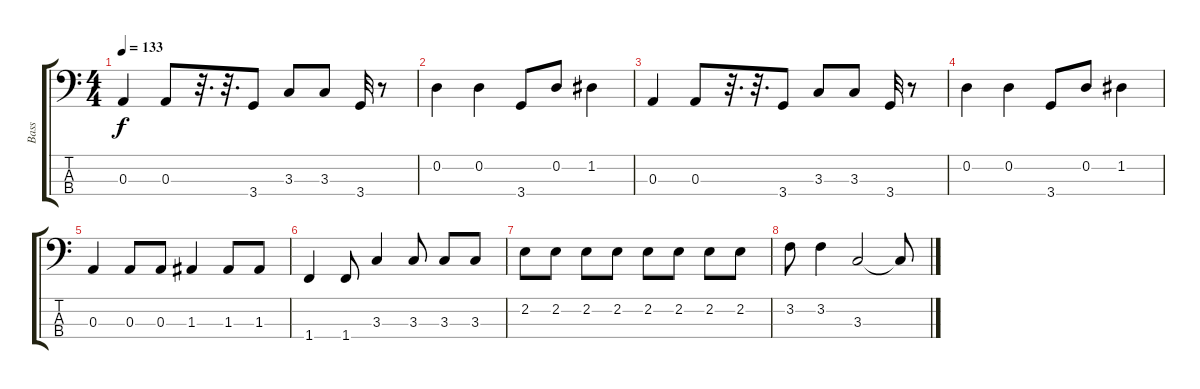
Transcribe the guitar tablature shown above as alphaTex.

\track ("Bass" "Bass") {instrument electricbasspick}
\staff {score tabs}
\tuning (G2 D2 A1 E1) {hide}
\ts (4 4)
\tempo 133
\clef f4
\ks c
0.3.4{dy f} 0.3.8 r.32{d} r.32{d} 3.4.8 3.3.8 3.3.8 3.4.32 r.8 |
0.2.4 0.2.4 3.4.8 0.2.8 1.2.4 |
0.3.4 0.3.8 r.32{d} r.32{d} 3.4.8 3.3.8 3.3.8 3.4.32 r.8 |
0.2.4 0.2.4 3.4.8 0.2.8 1.2.4 |
0.3.4 0.3.8 0.3.8 1.3.4 1.3.8 1.3.8 |
1.4.4 1.4.8 3.3.4 3.3.8 3.3.8 3.3.8 |
2.2.8 2.2.8 2.2.8 2.2.8 2.2.8 2.2.8 2.2.8 2.2.8 |
3.2.8 3.2.4 3.3.2 3.3{t}.8
